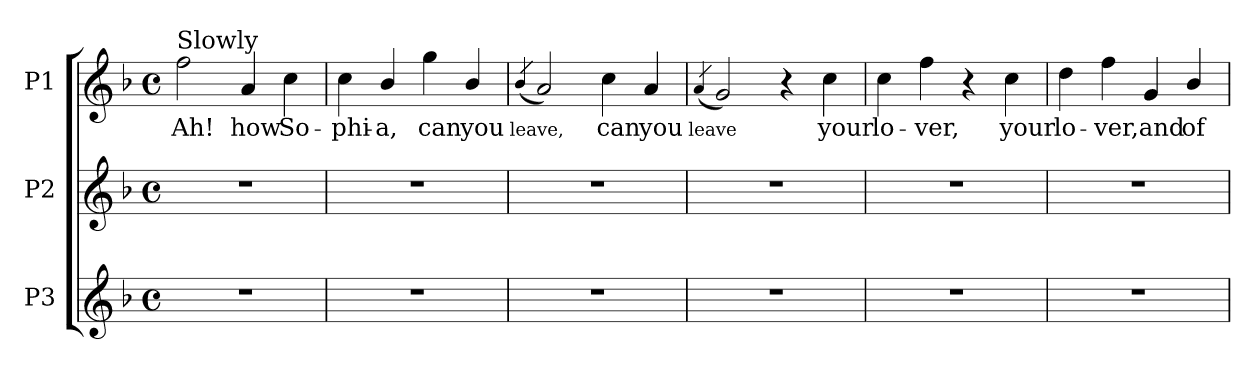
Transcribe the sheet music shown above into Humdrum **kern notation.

**kern	**kern	**kern	**text
*part3	*part2	*part1	*part1
*staff3	*staff2	*staff1	*staff1
*I"P3	*I"P2	*I"P1	*
!!LO:PB:g=z
*clefG2	*clefG2	*clefG2	*
*ITrd7c12	*ITrd7c12	*ITrd7c12	*
*k[b-]	*k[b-]	*k[b-]	*
*F:	*F:	*F:	*
*M4/4	*M4/4	*M4/4	*
*met(c)	*met(c)	*met(c)	*
=1	=1	=1	=1
!	!	!LO:TX:a:t=Slowly	!
!	!	!	!LO:LY:b:color=#000000
1r	1r	2fi\	Ah!
!	!	!	!LO:LY:b:color=#000000
.	.	4Ai/	how
!	!	!	!LO:LY:b:color=#000000
.	.	4ci\	So-
=2	=2	=2	=2
!	!	!	!LO:LY:b:color=#000000
1r	1r	4ci\	-phi-
!	!	!	!LO:LY:b:color=#000000
.	.	4B-i/	-a,
!	!	!	!LO:LY:b:color=#000000
.	.	4gi\	can
!	!	!	!LO:LY:b:color=#000000
.	.	4B-i/	you
=3	=3	=3	=3
!	!	!	!LO:LY:b:color=#000000
.	.	(4qB-i/	leave,
1r	1r	2Ai/)	.
!	!	!	!LO:LY:b:color=#000000
.	.	4ci\	can
!	!	!	!LO:LY:b:color=#000000
.	.	4Ai/	you
=4	=4	=4	=4
!	!	!	!LO:LY:b:color=#000000
.	.	(4qAi/	leave
1r	1r	2Gi/)	.
.	.	4r	.
!	!	!	!LO:LY:b:color=#000000
.	.	4ci\	your
=5	=5	=5	=5
!	!	!	!LO:LY:b:color=#000000
1r	1r	4ci\	lo-
!	!	!	!LO:LY:b:color=#000000
.	.	4fi\	-ver,
.	.	4r	.
!	!	!	!LO:LY:b:color=#000000
.	.	4ci\	your
=6	=6	=6	=6
!	!	!	!LO:LY:b:color=#000000
1r	1r	4di\	lo-
!	!	!	!LO:LY:b:color=#000000
.	.	4fi\	-ver,
!	!	!	!LO:LY:b:color=#000000
.	.	4Gi/	and
!	!	!	!LO:LY:b:color=#000000
.	.	4B-i/	of
=	=	=	=
*-	*-	*-	*-
